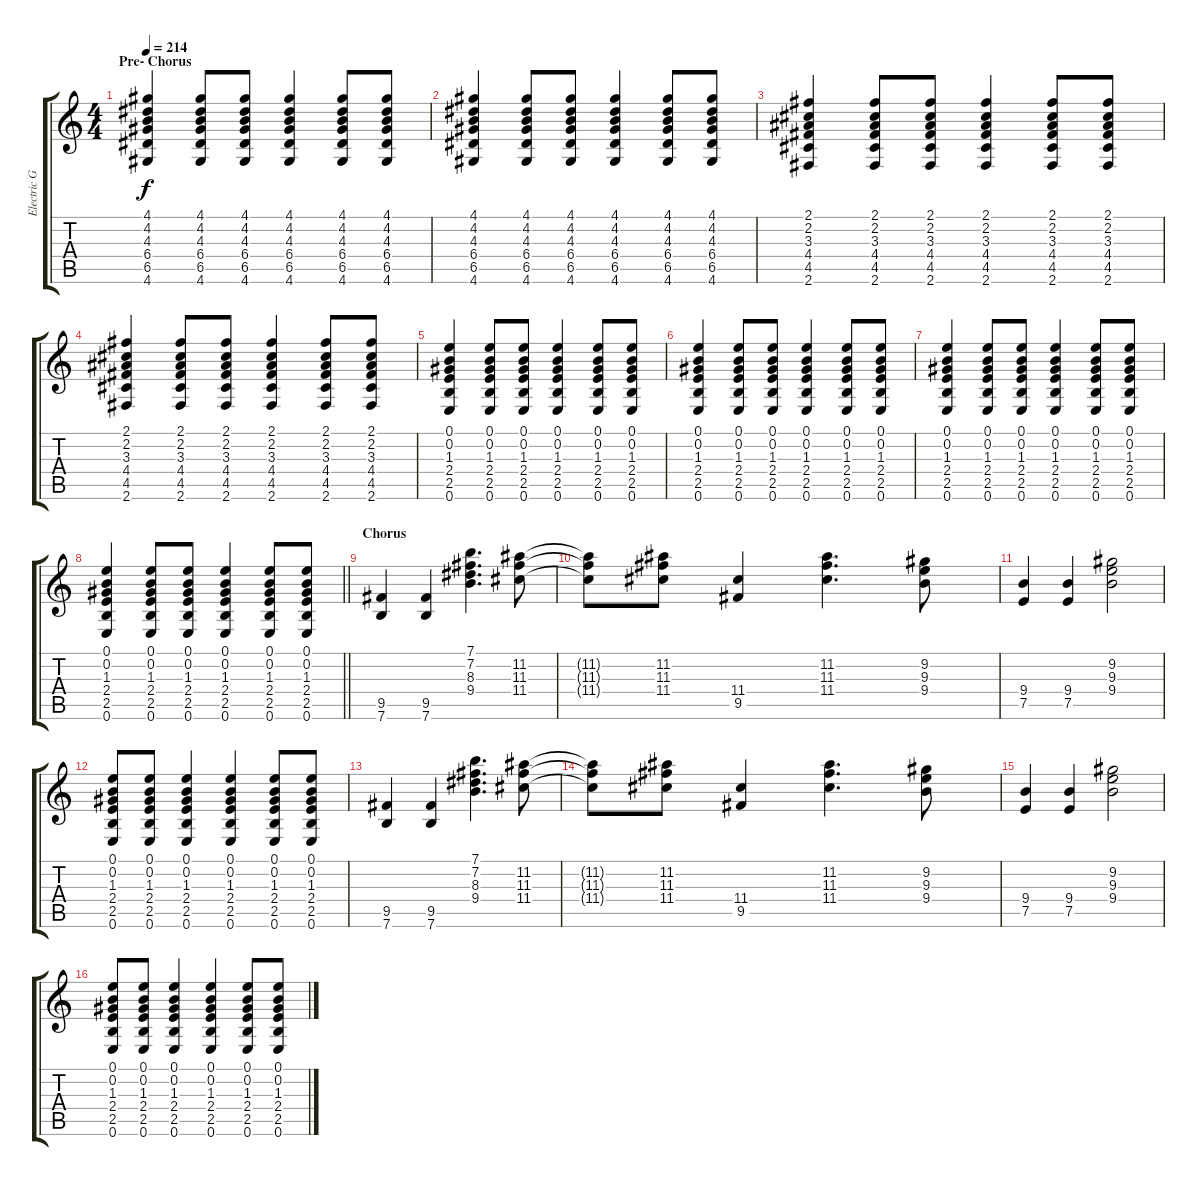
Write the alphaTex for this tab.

\track ("Electric Guitar" "Electric G") {instrument distortionguitar}
\staff {score tabs}
\tuning (E4 B3 G3 D3 A2 E2) {hide}
\ts (4 4)
\section ("" "Pre- Chorus")
\tempo 214
\clef g2
\ks c
(4.1 4.2 4.3 6.4 6.5 4.6).4{dy f} (4.1 4.2 4.3 6.4 6.5 4.6).8 (4.1 4.2 4.3 6.4 6.5 4.6).8 (4.1 4.2 4.3 6.4 6.5 4.6).4 (4.1 4.2 4.3 6.4 6.5 4.6).8 (4.1 4.2 4.3 6.4 6.5 4.6).8 |
(4.1 4.2 4.3 6.4 6.5 4.6).4 (4.1 4.2 4.3 6.4 6.5 4.6).8 (4.1 4.2 4.3 6.4 6.5 4.6).8 (4.1 4.2 4.3 6.4 6.5 4.6).4 (4.1 4.2 4.3 6.4 6.5 4.6).8 (4.1 4.2 4.3 6.4 6.5 4.6).8 |
(2.1 2.2 3.3 4.4 4.5 2.6).4 (2.1 2.2 3.3 4.4 4.5 2.6).8 (2.1 2.2 3.3 4.4 4.5 2.6).8 (2.1 2.2 3.3 4.4 4.5 2.6).4 (2.1 2.2 3.3 4.4 4.5 2.6).8 (2.1 2.2 3.3 4.4 4.5 2.6).8 |
(2.1 2.2 3.3 4.4 4.5 2.6).4 (2.1 2.2 3.3 4.4 4.5 2.6).8 (2.1 2.2 3.3 4.4 4.5 2.6).8 (2.1 2.2 3.3 4.4 4.5 2.6).4 (2.1 2.2 3.3 4.4 4.5 2.6).8 (2.1 2.2 3.3 4.4 4.5 2.6).8 |
(0.1 0.2 1.3 2.4 2.5 0.6).4 (0.1 0.2 1.3 2.4 2.5 0.6).8 (0.1 0.2 1.3 2.4 2.5 0.6).8 (0.1 0.2 1.3 2.4 2.5 0.6).4 (0.1 0.2 1.3 2.4 2.5 0.6).8 (0.1 0.2 1.3 2.4 2.5 0.6).8 |
(0.1 0.2 1.3 2.4 2.5 0.6).4 (0.1 0.2 1.3 2.4 2.5 0.6).8 (0.1 0.2 1.3 2.4 2.5 0.6).8 (0.1 0.2 1.3 2.4 2.5 0.6).4 (0.1 0.2 1.3 2.4 2.5 0.6).8 (0.1 0.2 1.3 2.4 2.5 0.6).8 |
(0.1 0.2 1.3 2.4 2.5 0.6).4 (0.1 0.2 1.3 2.4 2.5 0.6).8 (0.1 0.2 1.3 2.4 2.5 0.6).8 (0.1 0.2 1.3 2.4 2.5 0.6).4 (0.1 0.2 1.3 2.4 2.5 0.6).8 (0.1 0.2 1.3 2.4 2.5 0.6).8 |
\barLineRight lightlight
(0.1 0.2 1.3 2.4 2.5 0.6).4 (0.1 0.2 1.3 2.4 2.5 0.6).8 (0.1 0.2 1.3 2.4 2.5 0.6).8 (0.1 0.2 1.3 2.4 2.5 0.6).4 (0.1 0.2 1.3 2.4 2.5 0.6).8 (0.1 0.2 1.3 2.4 2.5 0.6).8 |
\section ("" "Chorus")
(9.5 7.6).4{volume 16 balance 8 instrument distortionguitar} (9.5 7.6).4 (7.1 7.2 8.3 9.4).4{d} (11.2 11.3 11.4).8 |
(11.2{t} 11.3{t} 11.4{t}).8 (11.2 11.3 11.4).8 (11.4 9.5).4 (11.2 11.3 11.4).4{d} (9.2 9.3 9.4).8 |
(9.4 7.5).4 (9.4 7.5).4 (9.2 9.3 9.4).2 |
(0.1 0.2 1.3 2.4 2.5 0.6).8 (0.1 0.2 1.3 2.4 2.5 0.6).8 (0.1 0.2 1.3 2.4 2.5 0.6).4 (0.1 0.2 1.3 2.4 2.5 0.6).4 (0.1 0.2 1.3 2.4 2.5 0.6).8 (0.1 0.2 1.3 2.4 2.5 0.6).8 |
(9.5 7.6).4{volume 16 balance 8 instrument distortionguitar} (9.5 7.6).4 (7.1 7.2 8.3 9.4).4{d} (11.2 11.3 11.4).8 |
(11.2{t} 11.3{t} 11.4{t}).8 (11.2 11.3 11.4).8 (11.4 9.5).4 (11.2 11.3 11.4).4{d} (9.2 9.3 9.4).8 |
(9.4 7.5).4 (9.4 7.5).4 (9.2 9.3 9.4).2 |
(0.1 0.2 1.3 2.4 2.5 0.6).8 (0.1 0.2 1.3 2.4 2.5 0.6).8 (0.1 0.2 1.3 2.4 2.5 0.6).4 (0.1 0.2 1.3 2.4 2.5 0.6).4 (0.1 0.2 1.3 2.4 2.5 0.6).8 (0.1 0.2 1.3 2.4 2.5 0.6).8
